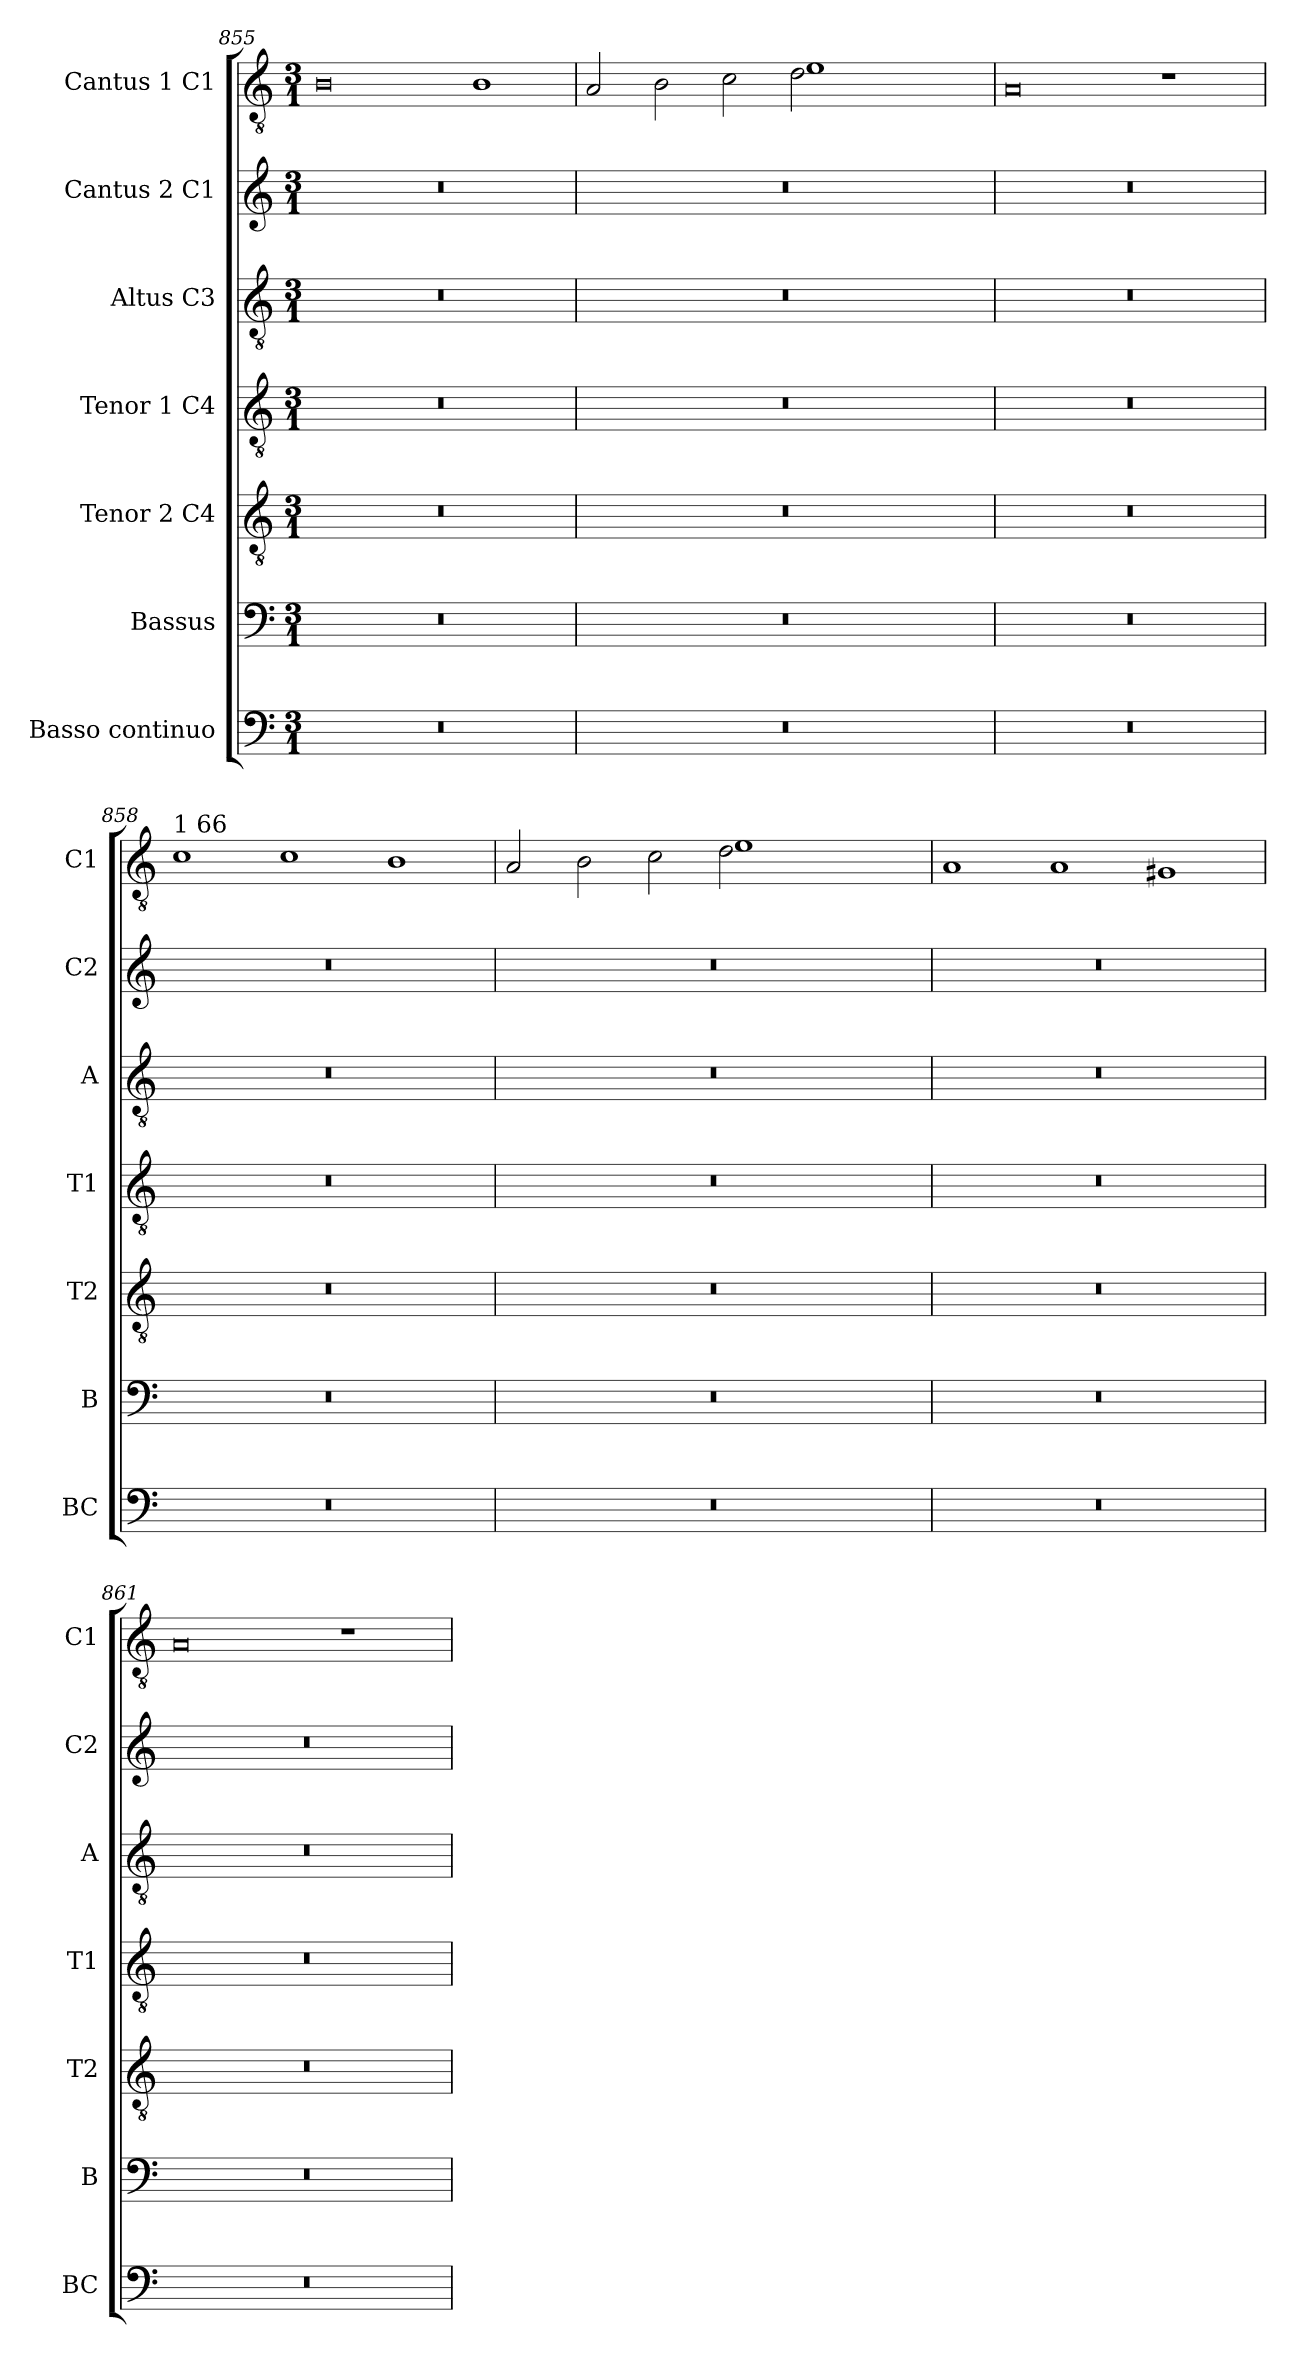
**kern	**kern	**kern	**kern	**kern	**kern	**kern
*part7	*part6	*part5	*part4	*part3	*part2	*part1
*staff7	*staff6	*staff5	*staff4	*staff3	*staff2	*staff1
*I"Basso continuo	*I"Bassus	*I"Tenor 2 C4	*I"Tenor 1 C4	*I"Altus C3	*I"Cantus 2 C1	*I"Cantus 1 C1
*I'BC	*I'B	*I'T2	*I'T1	*I'A	*I'C2	*I'C1
*clefF4	*clefF4	*clefGv2	*clefGv2	*clefGv2	*clefG2	*clefGv2
*ITrd7c12	*	*	*	*	*	*
*k[]	*k[]	*k[]	*k[]	*k[]	*k[]	*k[]
*C:	*C:	*C:	*C:	*C:	*C:	*C:
*M3/1	*M3/1	*M3/1	*M3/1	*M3/1	*M3/1	*M3/1
=855	=855	=855	=855	=855	=855	=855
0.r	0.r	0.r	0.r	0.r	0.r	0B
.	.	.	.	.	.	1B
=856	=856	=856	=856	=856	=856	=856
*	*	*	*	*	*	*^
0.r	0.r	0.r	0.r	0.r	0.r	2A/	1.ryy
.	.	.	.	.	.	2B\	.
.	.	.	.	.	.	2c\	.
.	.	.	.	.	.	2d\	1e
.	.	.	.	.	.	2ryy	.
.	.	.	.	.	.	2ryy	2ryy
*	*	*	*	*	*	*v	*v
=857	=857	=857	=857	=857	=857	=857
0.r	0.r	0.r	0.r	0.r	0.r	0A
.	.	.	.	.	.	1r
!!LO:LB:g=z
=858	=858	=858	=858	=858	=858	=858
!	!	!	!	!	!	!LO:TX:a:t=1 66
0.r	0.r	0.r	0.r	0.r	0.r	1c
.	.	.	.	.	.	1c
.	.	.	.	.	.	1B
=859	=859	=859	=859	=859	=859	=859
*	*	*	*	*	*	*^
0.r	0.r	0.r	0.r	0.r	0.r	2A/	1.ryy
.	.	.	.	.	.	2B\	.
.	.	.	.	.	.	2c\	.
.	.	.	.	.	.	2d\	1e
.	.	.	.	.	.	2ryy	.
.	.	.	.	.	.	2ryy	2ryy
*	*	*	*	*	*	*v	*v
=860	=860	=860	=860	=860	=860	=860
0.r	0.r	0.r	0.r	0.r	0.r	1A
.	.	.	.	.	.	1A
.	.	.	.	.	.	1G#X
=861	=861	=861	=861	=861	=861	=861
0.r	0.r	0.r	0.r	0.r	0.r	0A
.	.	.	.	.	.	1r
=	=	=	=	=	=	=
*-	*-	*-	*-	*-	*-	*-
